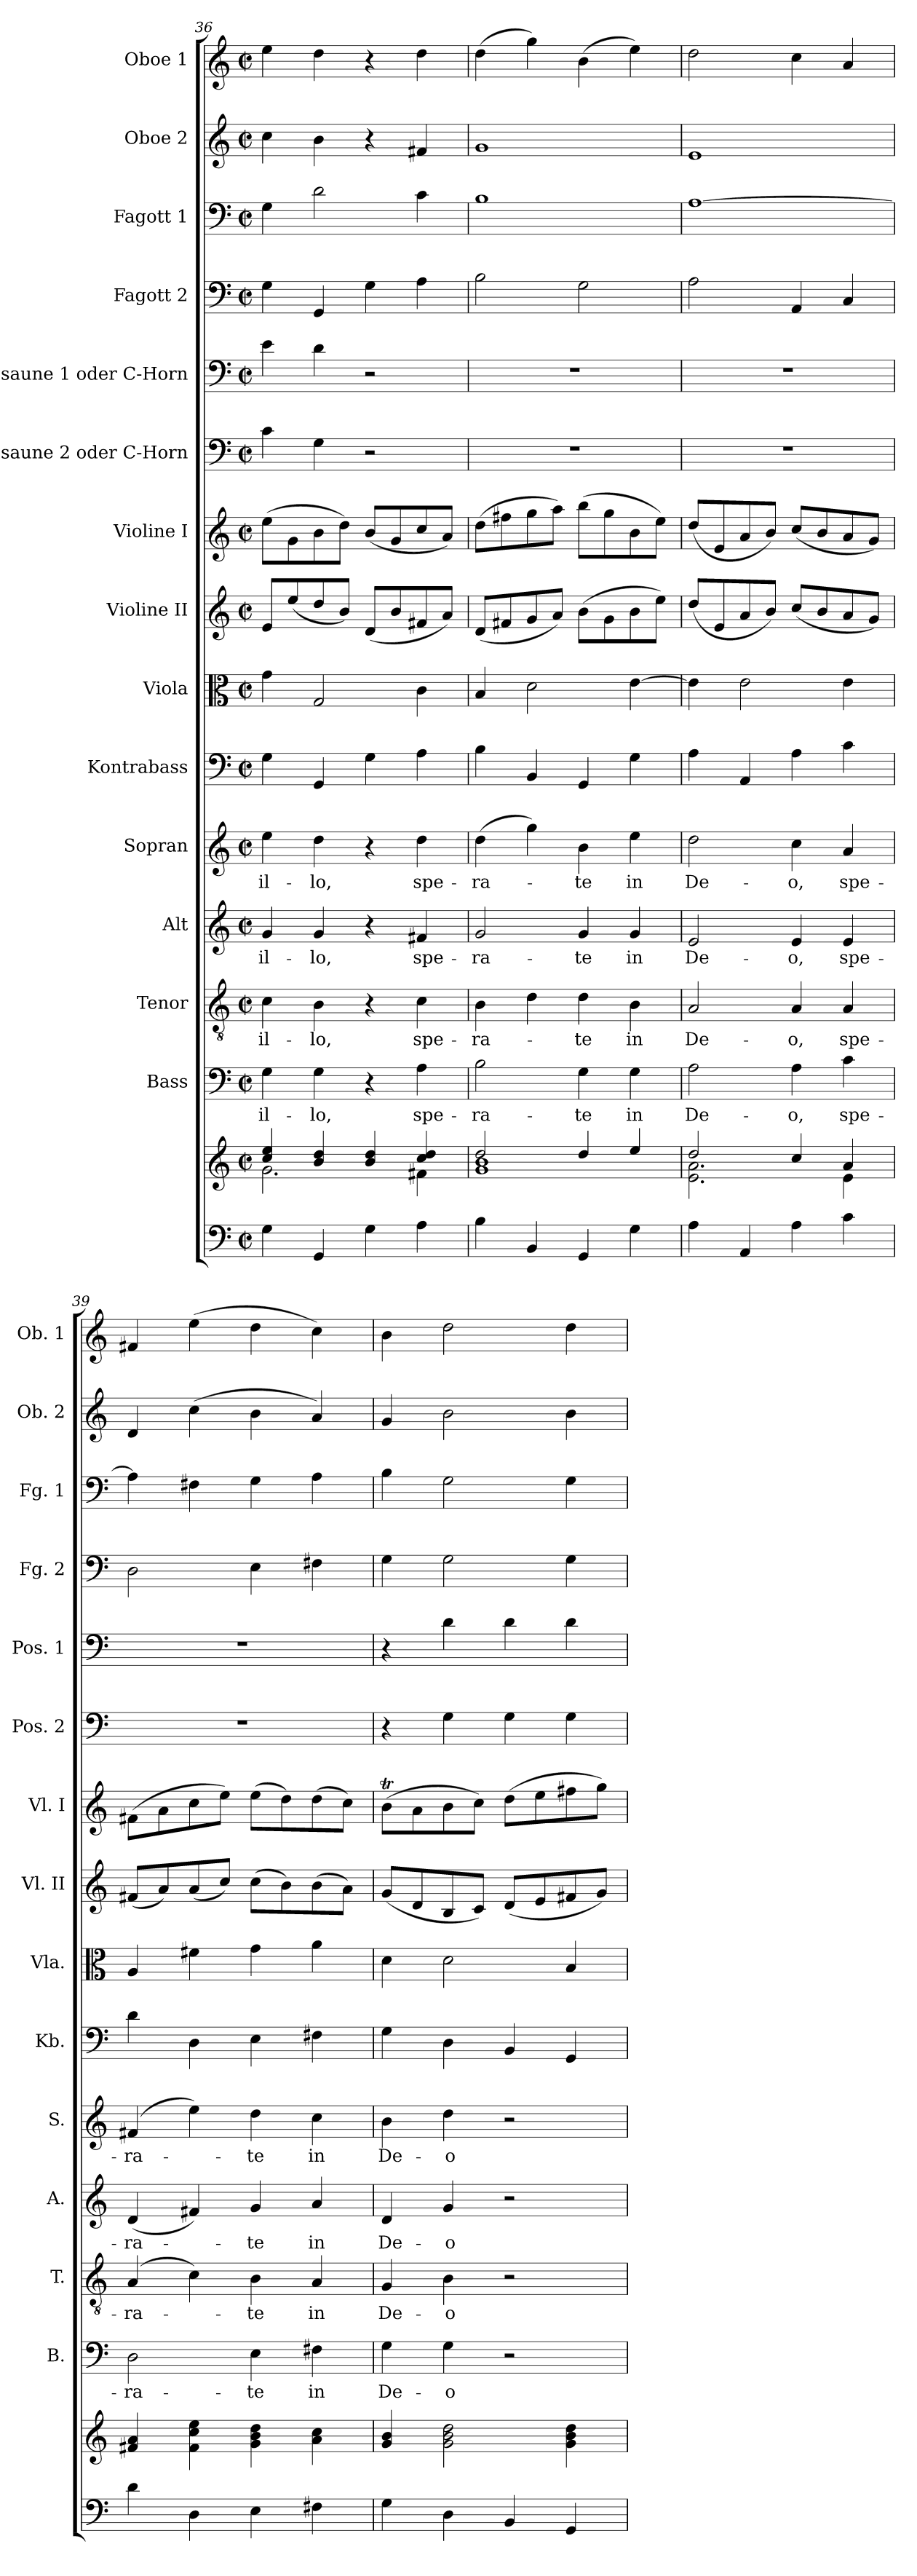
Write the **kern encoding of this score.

**kern	**kern	**kern	**text	**kern	**text	**kern	**text	**kern	**text	**kern	**kern	**kern	**kern	**kern	**kern	**kern	**kern	**kern	**kern
*part15	*part15	*part14	*part14	*part13	*part13	*part12	*part12	*part11	*part11	*part10	*part9	*part8	*part7	*part6	*part5	*part4	*part3	*part2	*part1
*staff16	*staff15	*staff14	*staff14	*staff13	*staff13	*staff12	*staff12	*staff11	*staff11	*staff10	*staff9	*staff8	*staff7	*staff6	*staff5	*staff4	*staff3	*staff2	*staff1
*	*	*I"Bass	*	*I"Tenor	*	*I"Alt	*	*I"Sopran	*	*I"Kontrabass	*I"Viola	*I"Violine II	*I"Violine I	*I"Posaune 2 oder C-Horn	*I"Posaune 1 oder C-Horn	*I"Fagott 2	*I"Fagott 1	*I"Oboe 2	*I"Oboe 1
*	*	*I'B.	*	*I'T.	*	*I'A.	*	*I'S.	*	*I'Kb.	*I'Vla.	*I'Vl. II	*I'Vl. I	*I'Pos. 2	*I'Pos. 1	*I'Fg. 2	*I'Fg. 1	*I'Ob. 2	*I'Ob. 1
*clefF4	*clefG2	*clefF4	*	*clefGv2	*	*clefG2	*	*clefG2	*	*clefF4	*clefC3	*clefG2	*clefG2	*clefF4	*clefF4	*clefF4	*clefF4	*clefG2	*clefG2
*	*	*	*	*	*	*	*	*	*	*ITrd7c12	*	*	*	*	*	*	*	*	*
*k[]	*k[]	*k[]	*	*k[]	*	*k[]	*	*k[]	*	*k[]	*k[]	*k[]	*k[]	*k[]	*k[]	*k[]	*k[]	*k[]	*k[]
*C:	*C:	*C:	*	*C:	*	*C:	*	*C:	*	*C:	*C:	*C:	*C:	*C:	*C:	*C:	*C:	*C:	*C:
*M2/2	*M2/2	*M2/2	*	*M2/2	*	*M2/2	*	*M2/2	*	*M2/2	*M2/2	*M2/2	*M2/2	*M2/2	*M2/2	*M2/2	*M2/2	*M2/2	*M2/2
*met(c|)	*met(c|)	*met(c|)	*	*met(c|)	*	*met(c|)	*	*met(c|)	*	*met(c|)	*met(c|)	*met(c|)	*met(c|)	*met(c|)	*met(c|)	*met(c|)	*met(c|)	*met(c|)	*met(c|)
=36	=36	=36	=36	=36	=36	=36	=36	=36	=36	=36	=36	=36	=36	=36	=36	=36	=36	=36	=36
*	*^	*	*	*	*	*	*	*	*	*	*	*	*	*	*	*	*	*	*
!	!	!	!	!LO:LY:b	!	!LO:LY:b	!	!LO:LY:b	!	!LO:LY:b	!	!	!	!	!	!	!	!	!	!
4G\	4cc/ 4ee/	2.g\	4G\	il-	4c\	il-	4g/	il-	4ee\	il-	4GG\	4g\	8e/L	(>8ee\L	4c\	4e\	4G\	4G\	4cc\	4ee\
.	.	.	.	.	.	.	.	.	.	.	.	.	(<8ee/	8g\	.	.	.	.	.	.
!	!	!	!	!LO:LY:b	!	!LO:LY:b	!	!LO:LY:b	!	!LO:LY:b	!	!	!	!	!	!	!	!	!	!
4GG/	4b/ 4dd/	.	4G\	-lo,	4B\	-lo,	4g/	-lo,	4dd\	-lo,	4GGG/	2G/	8dd/	8b\	4G\	4d\	4GG/	2d\	4b\	4dd\
.	.	.	.	.	.	.	.	.	.	.	.	.	8b/J)	8dd\J)	.	.	.	.	.	.
4G\	4b/ 4dd/	.	4r	.	4r	.	4r	.	4r	.	4GG\	.	(<8d/L	(<8b/L	2r	2r	4G\	.	4r	4r
.	.	.	.	.	.	.	.	.	.	.	.	.	8b/	8g/	.	.	.	.	.	.
!	!	!	!	!LO:LY:b	!	!LO:LY:b	!	!LO:LY:b	!	!LO:LY:b	!	!	!	!	!	!	!	!	!	!
4A\	4cc/ 4dd/	4f#X\	4A\	spe-	4c\	spe-	4f#X/	spe-	4dd\	spe-	4AA\	4c\	8f#X/	8cc/	.	.	4A\	4c\	4f#X/	4dd\
.	.	.	.	.	.	.	.	.	.	.	.	.	8a/J)	8a/J)	.	.	.	.	.	.
=37	=37	=37	=37	=37	=37	=37	=37	=37	=37	=37	=37	=37	=37	=37	=37	=37	=37	=37	=37	=37
!	!	!	!	!LO:LY:b	!	!LO:LY:b	!	!LO:LY:b	!	!LO:LY:b	!	!	!	!	!	!	!	!	!	!
4B\	2dd/	1g 1b	2B\	-ra-	4B\	-ra-	2g/	-ra-	(>4dd\	-ra-	4BB\	4B/	(<8d/L	(>8dd\L	1r	1r	2B\	1B	1g	(>4dd\
.	.	.	.	.	.	.	.	.	.	.	.	.	8f#X/	8ff#X\	.	.	.	.	.	.
4BB/	.	.	.	.	4d\	.	.	.	4gg\)	.	4BBB/	2d\	8g/	8gg\	.	.	.	.	.	4gg\)
.	.	.	.	.	.	.	.	.	.	.	.	.	8a/J)	8aa\J)	.	.	.	.	.	.
!	!	!	!	!LO:LY:b	!	!LO:LY:b	!	!LO:LY:b	!	!LO:LY:b	!	!	!	!	!	!	!	!	!	!
4GG/	4dd/	.	4G\	-te	4d\	-te	4g/	-te	4b\	-te	4GGG/	.	(>8b\L	(>8bb\L	.	.	2G\	.	.	(>4b\
.	.	.	.	.	.	.	.	.	.	.	.	.	8g\	8gg\	.	.	.	.	.	.
!	!	!	!	!LO:LY:b	!	!LO:LY:b	!	!LO:LY:b	!	!LO:LY:b	!	!	!	!	!	!	!	!	!	!
4G\	4ee/	.	4G\	in	4B\	in	4g/	in	4ee\	in	4GG\	[4e\	8b\	8b\	.	.	.	.	.	4ee\)
.	.	.	.	.	.	.	.	.	.	.	.	.	8ee\J)	8ee\J)	.	.	.	.	.	.
=38	=38	=38	=38	=38	=38	=38	=38	=38	=38	=38	=38	=38	=38	=38	=38	=38	=38	=38	=38	=38
!	!	!	!	!LO:LY:b	!	!LO:LY:b	!	!LO:LY:b	!	!LO:LY:b	!	!	!	!	!	!	!	!	!	!
4A\	2dd/	2.e\ 2.a\	2A\	De-	2A/	De-	2e/	De-	2dd\	De-	4AA\	4e\]	(<8dd/L	(<8dd/L	1r	1r	2A\	[1A	1e	2dd\
.	.	.	.	.	.	.	.	.	.	.	.	.	8e/	8e/	.	.	.	.	.	.
4AA/	.	.	.	.	.	.	.	.	.	.	4AAA/	2e\	8a/	8a/	.	.	.	.	.	.
.	.	.	.	.	.	.	.	.	.	.	.	.	8b/J)	8b/J)	.	.	.	.	.	.
!	!	!	!	!LO:LY:b	!	!LO:LY:b	!	!LO:LY:b	!	!LO:LY:b	!	!	!	!	!	!	!	!	!	!
4A\	4cc/	.	4A\	-o,	4A/	-o,	4e/	-o,	4cc\	-o,	4AA\	.	(<8cc/L	(<8cc/L	.	.	4AA/	.	.	4cc\
.	.	.	.	.	.	.	.	.	.	.	.	.	8b/	8b/	.	.	.	.	.	.
!	!	!	!	!LO:LY:b	!	!LO:LY:b	!	!LO:LY:b	!	!LO:LY:b	!	!	!	!	!	!	!	!	!	!
4c\	4a/	4e\	4c\	spe-	4A/	spe-	4e/	spe-	4a/	spe-	4C\	4e\	8a/	8a/	.	.	4C/	.	.	4a/
.	.	.	.	.	.	.	.	.	.	.	.	.	8g/J)	8g/J)	.	.	.	.	.	.
*	*v	*v	*	*	*	*	*	*	*	*	*	*	*	*	*	*	*	*	*	*
=39	=39	=39	=39	=39	=39	=39	=39	=39	=39	=39	=39	=39	=39	=39	=39	=39	=39	=39	=39
!	!	!	!LO:LY:b	!	!LO:LY:b	!	!LO:LY:b	!	!LO:LY:b	!	!	!	!	!	!	!	!	!	!
4d\	4f#X/ 4a/	2D\	-ra-	(4A/	-ra-	(<4d/	-ra-	(4f#X/	-ra-	4D\	4A/	(<8f#X/L	(>8f#X\L	1r	1r	2D\	4A\]	4d/	4f#X/
.	.	.	.	.	.	.	.	.	.	.	.	8a/)	8a\	.	.	.	.	.	.
4D\	4f#\ 4cc\ 4ee\	.	.	4c\)	.	4f#X/)	.	4ee\)	.	4DD\	4f#X\	(<8a/	8cc\	.	.	.	4F#X\	(>4cc\	(>4ee\
.	.	.	.	.	.	.	.	.	.	.	.	8cc/J)	8ee\J)	.	.	.	.	.	.
!	!	!	!LO:LY:b	!	!LO:LY:b	!	!LO:LY:b	!	!LO:LY:b	!	!	!	!	!	!	!	!	!	!
4E\	4g\ 4b\ 4dd\	4E\	-te	4B\	-te	4g/	-te	4dd\	-te	4EE\	4g\	(>8cc\L	(>8ee\L	.	.	4E\	4G\	4b\	4dd\
.	.	.	.	.	.	.	.	.	.	.	.	8b\)	8dd\)	.	.	.	.	.	.
!	!	!	!LO:LY:b	!	!LO:LY:b	!	!LO:LY:b	!	!LO:LY:b	!	!	!	!	!	!	!	!	!	!
4F#X\	4a\ 4cc\	4F#X\	in	4A/	in	4a/	in	4cc\	in	4FF#X\	4a\	(>8b\	(>8dd\	.	.	4F#X\	4A\	4a/)	4cc\)
.	.	.	.	.	.	.	.	.	.	.	.	8a\J)	8cc\J)	.	.	.	.	.	.
!!LO:PB:g=z
=40	=40	=40	=40	=40	=40	=40	=40	=40	=40	=40	=40	=40	=40	=40	=40	=40	=40	=40	=40
!	!	!	!LO:LY:b	!	!LO:LY:b	!	!LO:LY:b	!	!LO:LY:b	!	!	!	!	!	!	!	!	!	!
4G\	4g/ 4b/	4G\	De-	4G/	De-	4d/	De-	4b\	De-	4GG\	4d\	(<8g/L	(>8bt\L	4r	4r	4G\	4B\	4g/	4b\
.	.	.	.	.	.	.	.	.	.	.	.	8d/	8a\	.	.	.	.	.	.
!	!	!	!LO:LY:b	!	!LO:LY:b	!	!LO:LY:b	!	!LO:LY:b	!	!	!	!	!	!	!	!	!	!
4D\	2g\ 2b\ 2dd\	4G\	-o	4B\	-o	4g/	-o	4dd\	-o	4DD\	2d\	8B/	8b\	4G\	4d\	2G\	2G\	2b\	2dd\
.	.	.	.	.	.	.	.	.	.	.	.	8c/J)	8cc\J)	.	.	.	.	.	.
4BB/	.	2r	.	2r	.	2r	.	2r	.	4BBB/	.	(<8d/L	(>8dd\L	4G\	4d\	.	.	.	.
.	.	.	.	.	.	.	.	.	.	.	.	8e/	8ee\	.	.	.	.	.	.
4GG/	4g\ 4b\ 4dd\	.	.	.	.	.	.	.	.	4GGG/	4B/	8f#X/	8ff#X\	4G\	4d\	4G\	4G\	4b\	4dd\
.	.	.	.	.	.	.	.	.	.	.	.	8g/J)	8gg\J)	.	.	.	.	.	.
=	=	=	=	=	=	=	=	=	=	=	=	=	=	=	=	=	=	=	=
*-	*-	*-	*-	*-	*-	*-	*-	*-	*-	*-	*-	*-	*-	*-	*-	*-	*-	*-	*-
